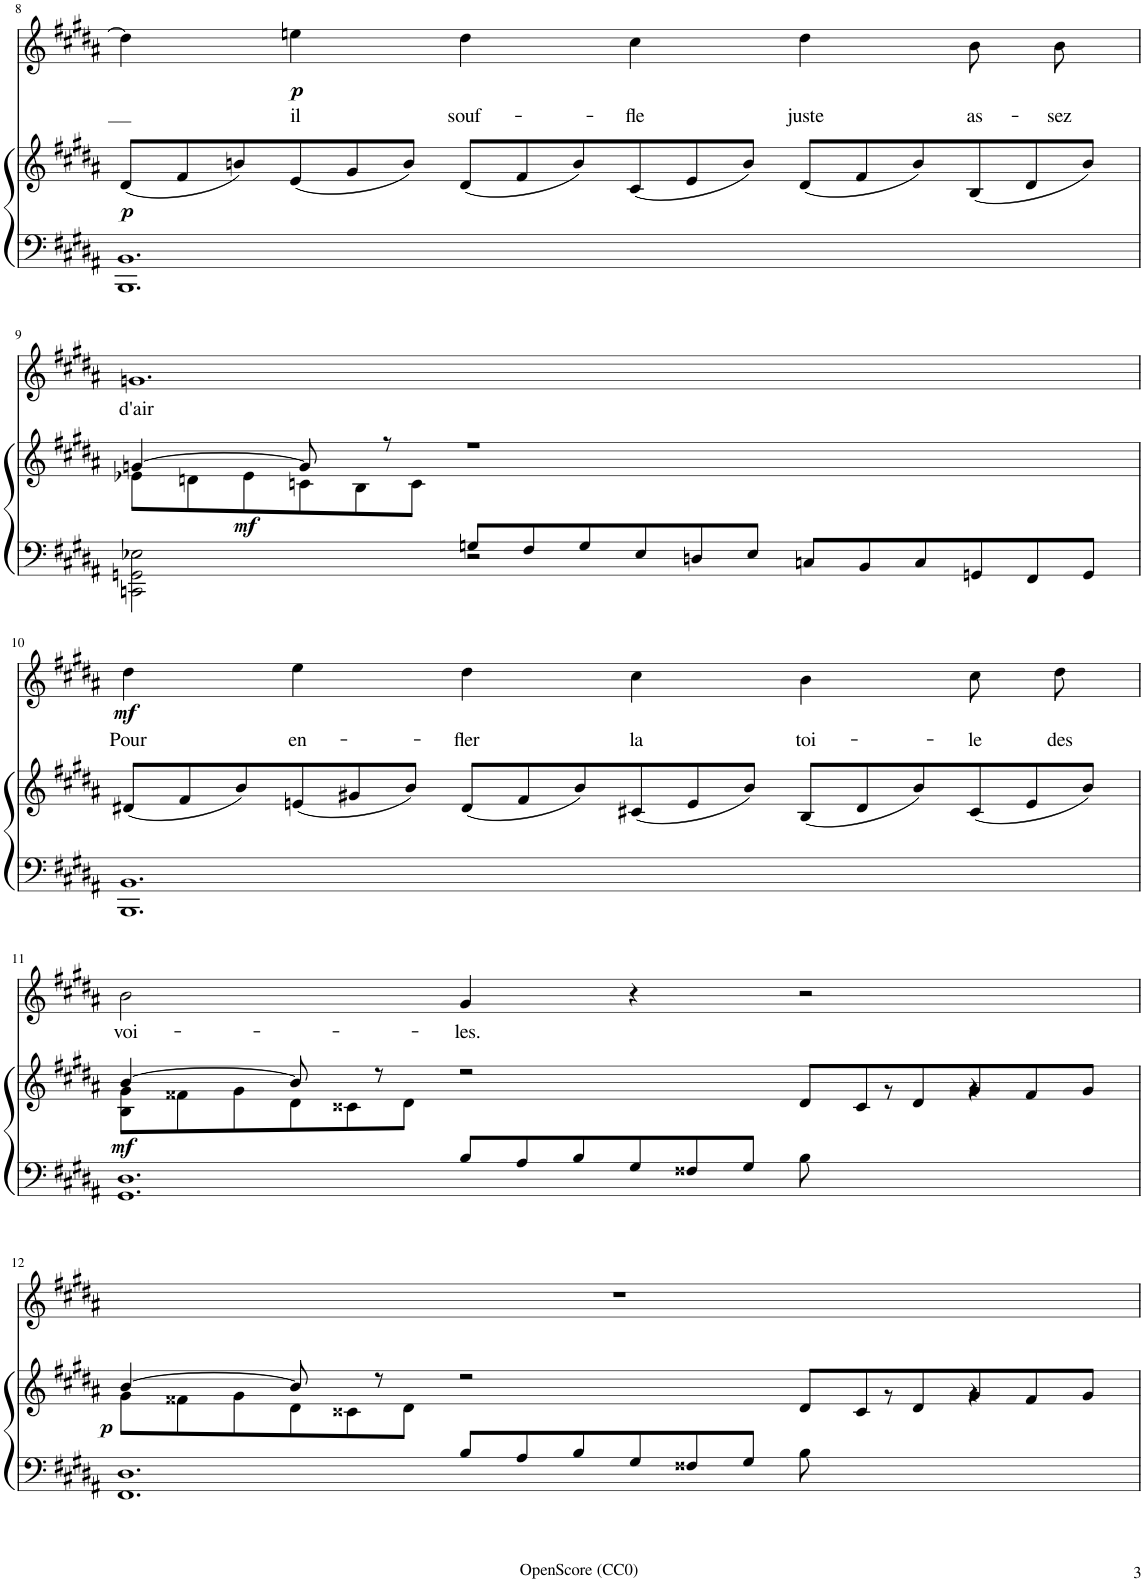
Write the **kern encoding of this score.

**kern	**kern	**dynam	**kern	**text	**dynam
*part2	*part2	*part2	*part1	*part1	*part1
*staff3	*staff2	*staff2/3	*staff1	*staff1	*staff1
*I"Piano	*	*	*I"Hautbois	*	*
*I'Pno	*	*	*	*	*
!!LO:PB:g=z
*clefF4	*clefG2	*	*clefG2	*	*
*k[f#c#g#d#a#]	*k[f#c#g#d#a#]	*	*k[f#c#g#d#a#]	*	*
*M3/2	*M3/2	*	*M3/2	*	*
=8	=8	=8	=8	=8	=8
!	!	!LO:DY:b	!	!	!
1.BBB 1.BB	(12d#/L	p	4dd#\]	.	.
.	12f#/	.	.	.	.
.	12bn/)	.	.	.	.
!	!	!	!	!LO:LY:b	!LO:DY:b
.	(12e/	.	4een\	il	p
.	12g#/	.	.	.	.
.	12b/J)	.	.	.	.
!	!	!	!	!LO:LY:b	!
.	(12d#/L	.	4dd#\	souf-	.
.	12f#/	.	.	.	.
.	12b/)	.	.	.	.
!	!	!	!	!LO:LY:b	!
.	(12c#/	.	4cc#\	-fle	.
.	12e/	.	.	.	.
.	12b/J)	.	.	.	.
!	!	!	!	!LO:LY:b	!
.	(12d#/L	.	4dd#\	juste	.
.	12f#/	.	.	.	.
.	12b/)	.	.	.	.
!	!	!	!	!LO:LY:b	!
.	(12B/	.	8b\L	as-	.
.	12d#/	.	.	.	.
!	!	!	!	!LO:LY:b	!
.	.	.	8b\J	-sez	.
.	12b/J)	.	.	.	.
!!LO:LB:g=z
=9	=9	=9	=9	=9	=9
*^	*^	*	*	*	*
!	!	!	!	!	!	!LO:LY:b	!
2ryy	2CCn\ 2GGn\ 2E-X\	[4gn/	12e-X\L	.	1.gn	d'air	.
.	.	.	12dn\	.	.	.	.
!	!	!	!	!LO:DY:b	!	!	!
.	.	.	12e-\	mf	.	.	.
.	.	8g/]	12cn\	.	.	.	.
.	.	.	12B\	.	.	.	.
.	.	8r	.	.	.	.	.
.	.	.	12c\J	.	.	.	.
12Gn/L	2r	1r	1ryy	.	.	.	.
12F#/	.	.	.	.	.	.	.
12G/	.	.	.	.	.	.	.
12E-/	.	.	.	.	.	.	.
12Dn/	.	.	.	.	.	.	.
12E-/J	.	.	.	.	.	.	.
12Cn/L	2ryy	.	.	.	.	.	.
12BB/	.	.	.	.	.	.	.
12C/	.	.	.	.	.	.	.
12GGn/	.	.	.	.	.	.	.
12FF#/	.	.	.	.	.	.	.
12GG/J	.	.	.	.	.	.	.
*v	*v	*	*	*	*	*	*
*	*v	*v	*	*	*	*
!!LO:LB:g=z
=10	=10	=10	=10	=10	=10
!	!	!	!	!LO:LY:b	!LO:DY:b
1.BBB 1.BB	(12d#X/L	.	4dd#\	Pour	mf
.	12f#/	.	.	.	.
.	12b/)	.	.	.	.
!	!	!	!	!LO:LY:b	!
.	(12en/	.	4ee\	en-	.
.	12g#X/	.	.	.	.
.	12b/J)	.	.	.	.
!	!	!	!	!LO:LY:b	!
.	(12d#/L	.	4dd#\	-fler	.
.	12f#/	.	.	.	.
.	12b/)	.	.	.	.
!	!	!	!	!LO:LY:b	!
.	(12c#X/	.	4cc#\	la	.
.	12e/	.	.	.	.
.	12b/J)	.	.	.	.
!	!	!	!	!LO:LY:b	!
.	(12B/L	.	4b\	toi-	.
.	12d#/	.	.	.	.
.	12b/)	.	.	.	.
!	!	!	!	!LO:LY:b	!
.	(12c#/	.	8cc#\L	-le	.
.	12e/	.	.	.	.
!	!	!	!	!LO:LY:b	!
.	.	.	8dd#\J	des	.
.	12b/J)	.	.	.	.
!!LO:LB:g=z
=11	=11	=11	=11	=11	=11
*^	*^	*	*	*	*
!	!	!	!	!LO:DY:b	!	!LO:LY:b	!
2ryy	1.GG# 1.D#	[4b/	12B\ 12g#\L	mf	2b\	voi-	.
.	.	.	12f##X\	.	.	.	.
.	.	.	12g#\	.	.	.	.
.	.	8b/]	12d#\	.	.	.	.
.	.	.	12c##X\	.	.	.	.
.	.	8r	.	.	.	.	.
.	.	.	12d#\J	.	.	.	.
!	!	!	!	!	!	!LO:LY:b	!
12B/L	.	2r	8ryy	.	4g#/	-les.	.
12A#/	.	.	.	.	.	.	.
*	*	*v	*v	*	*	*	*
12B/	.	.	.	.	.	.
12G#/	.	.	.	4r	.	.
12F##X/	.	.	.	.	.	.
12G#/J	.	.	.	.	.	.
8B\	.	12d#/L	.	2r	.	.
.	.	12c##/	.	.	.	.
*	*	*^	*	*	*	*
4.ryy	.	.	8r	.	.	.	.
.	.	12d#/	.	.	.	.	.
.	.	12g#/	4r	.	.	.	.
.	.	12f##/	.	.	.	.	.
.	.	12g#/J	.	.	.	.	.
!!LO:LB:g=z
=12	=12	=12	=12	=12	=12	=12	=12
!	!	!	!	!LO:DY:b	!	!	!
2ryy	1.FF# 1.D#	[4b/	12g#\L	p	1.r	.	.
.	.	.	12f##X\	.	.	.	.
.	.	.	12g#\	.	.	.	.
.	.	8b/]	12d#\	.	.	.	.
.	.	.	12c##X\	.	.	.	.
.	.	8r	.	.	.	.	.
.	.	.	12d#\J	.	.	.	.
12B/L	.	2r	8ryy	.	.	.	.
12A#/	.	.	.	.	.	.	.
*	*	*v	*v	*	*	*	*
12B/	.	.	.	.	.	.
12G#/	.	.	.	.	.	.
12F##X/	.	.	.	.	.	.
12G#/J	.	.	.	.	.	.
8B\	.	12d#/L	.	.	.	.
.	.	12c##/	.	.	.	.
*	*	*^	*	*	*	*
4.ryy	.	.	8r	.	.	.	.
.	.	12d#/	.	.	.	.	.
.	.	12g#/	4r	.	.	.	.
.	.	12f##/	.	.	.	.	.
.	.	12g#/J	.	.	.	.	.
*v	*v	*	*	*	*	*	*
*	*v	*v	*	*	*	*
=	=	=	=	=	=
*-	*-	*-	*-	*-	*-
